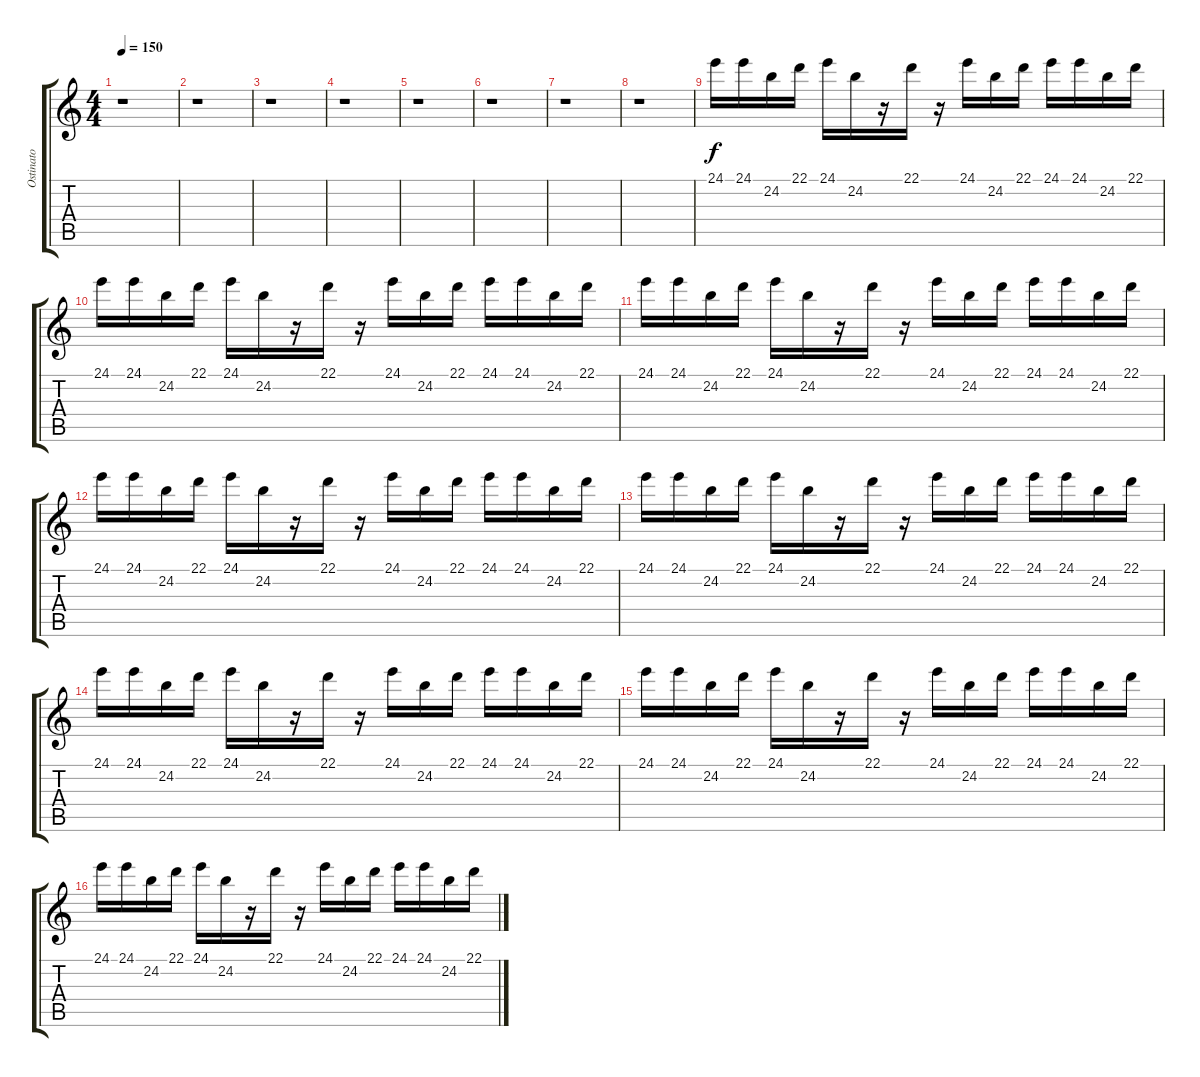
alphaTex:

\track ("Ostinato" "Ostinato") {instrument clavinet}
\staff {score tabs}
\tuning (E4 B3 G3 D3 A2 E2) {hide}
\ts (4 4)
\tempo 150
\clef g2
\ks c
r.1{dy f} |
r.1 |
r.1 |
r.1 |
r.1 |
r.1 |
r.1 |
r.1 |
24.1.16 24.1.16 24.2.16 22.1.16 24.1.16 24.2.16 r.16 22.1.16 r.16 24.1.16 24.2.16 22.1.16 24.1.16 24.1.16 24.2.16 22.1.16 |
24.1.16 24.1.16 24.2.16 22.1.16 24.1.16 24.2.16 r.16 22.1.16 r.16 24.1.16 24.2.16 22.1.16 24.1.16 24.1.16 24.2.16 22.1.16 |
24.1.16 24.1.16 24.2.16 22.1.16 24.1.16 24.2.16 r.16 22.1.16 r.16 24.1.16 24.2.16 22.1.16 24.1.16 24.1.16 24.2.16 22.1.16 |
24.1.16 24.1.16 24.2.16 22.1.16 24.1.16 24.2.16 r.16 22.1.16 r.16 24.1.16 24.2.16 22.1.16 24.1.16 24.1.16 24.2.16 22.1.16 |
24.1.16 24.1.16 24.2.16 22.1.16 24.1.16 24.2.16 r.16 22.1.16 r.16 24.1.16 24.2.16 22.1.16 24.1.16 24.1.16 24.2.16 22.1.16 |
24.1.16 24.1.16 24.2.16 22.1.16 24.1.16 24.2.16 r.16 22.1.16 r.16 24.1.16 24.2.16 22.1.16 24.1.16 24.1.16 24.2.16 22.1.16 |
24.1.16 24.1.16 24.2.16 22.1.16 24.1.16 24.2.16 r.16 22.1.16 r.16 24.1.16 24.2.16 22.1.16 24.1.16 24.1.16 24.2.16 22.1.16 |
24.1.16 24.1.16 24.2.16 22.1.16 24.1.16 24.2.16 r.16 22.1.16 r.16 24.1.16 24.2.16 22.1.16 24.1.16 24.1.16 24.2.16 22.1.16
